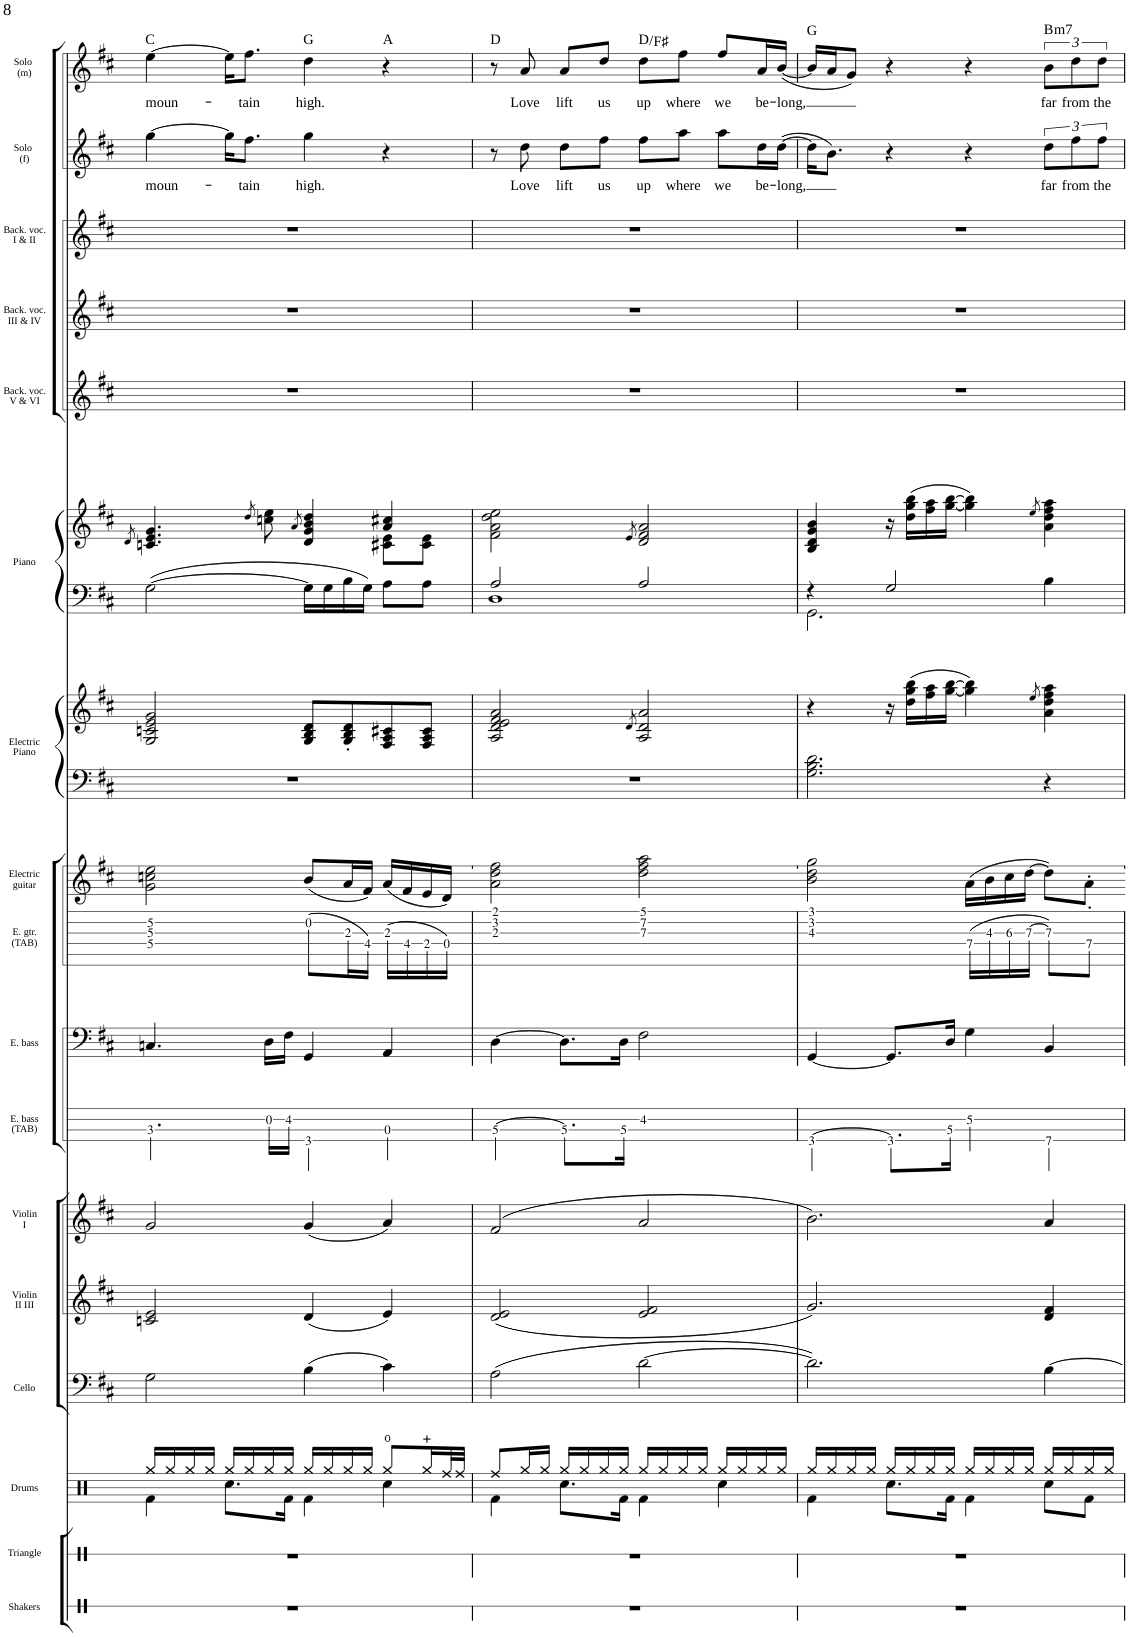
**kern	**kern	**kern	**kern	**kern	**kern	**kern	**kern	**kern	**kern	**kern	**kern	**kern	**kern	**kern	**kern	**kern	**kern	**text	**kern	**text	**harte
*part17	*part16	*part15	*part14	*part13	*part12	*part11	*part10	*part9	*part8	*part7	*part7	*part6	*part6	*part5	*part4	*part3	*part2	*part2	*part1	*part1	*part1
*staff19	*staff18	*staff17	*staff16	*staff15	*staff14	*staff13	*staff12	*staff11	*staff10	*staff9	*staff8	*staff7	*staff6	*staff5	*staff4	*staff3	*staff2	*staff2	*staff1	*staff1	*
*I"Shakers	*I"Triangle	*I"Drums	*I"Cello	*I"Violin II III	*I"Violin I	*I"E. bass (TAB)	*I"E. bass	*I"E. gtr. (TAB)	*I"Electric  guitar	*I"Electric  Piano	*	*I"Piano	*	*I"Back. voc. V &amp; VI	*I"Back. voc. III &amp; IV	*I"Back. voc. I &amp; II	*I"Solo   (f)	*	*I"Solo   (m)	*	*
*I'Shks.	*I'Trgl.	*I'Drm.	*	*I'Vln. II III	*I'Vln. I	*I'E. bass  (TAB)	*	*I'E. gtr. (TAB)	*I'Elec. gtr.	*I'E.   Pno.	*	*I'Pno.	*	*	*	*	*I'Solo   (f)	*	*I'Solo   (m)	*	*
!!LO:PB:g=z
*stria1	*stria1	*	*	*	*	*stria4	*	*stria6	*	*	*	*	*	*	*	*	*	*	*	*	*
*clefX	*clefX	*clefX	*clefF4	*clefG2	*clefG2	*	*clefF4	*	*clefG2	*clefF4	*clefG2	*clefF4	*clefG2	*clefG2	*clefG2	*clefG2	*clefG2	*	*clefG2	*	*
*	*	*	*	*	*	*	*Trd7c12	*	*Trd7c12	*	*	*	*	*	*	*	*Trd5c9	*	*Trd8c14	*	*
*k[f#c#]	*k[f#c#]	*k[f#c#]	*k[f#c#]	*k[f#c#]	*k[f#c#]	*k[f#c#]	*k[f#c#]	*k[f#c#]	*k[f#c#]	*k[f#c#]	*k[f#c#]	*k[f#c#]	*k[f#c#]	*k[f#c#]	*k[f#c#]	*k[f#c#]	*k[f#c#]	*	*k[f#c#]	*	*
*D:	*D:	*D:	*D:	*D:	*D:	*D:	*D:	*D:	*D:	*D:	*D:	*D:	*D:	*D:	*D:	*D:	*D:	*	*D:	*	*
*M4/4	*M4/4	*M4/4	*M4/4	*M4/4	*M4/4	*	*M4/4	*	*M4/4	*M4/4	*M4/4	*M4/4	*M4/4	*M4/4	*M4/4	*M4/4	*M4/4	*	*M4/4	*	*
=1	=1	=1	=1	=1	=1	=1	=1	=1	=1	=1	=1	=1	=1	=1	=1	=1	=1	=1	=1	=1	=1
.	.	.	.	.	.	.	.	.	.	.	.	.	8qd/	.	.	.	.	.	.	.	.
*	*	*^	*	*	*	*	*	*	*	*	*	*	*^	*	*	*	*	*	*	*	*
!	!	!	!	!	!	!	!	!	!	!	!	!	!	!	!	!	!	!	!	!LO:LY:b	!	!LO:LY:b	!
1r	1r	16Rgg/LL	4Rf\	2G\	2cn/ 2e/	2g/	4.CC\	4.Cn/	2G 2c 2e	2g\ 2ccn\ 2ee\	1r	2G/ 2cn/ 2e/ 2g/	[2G\	4.cn/ 4.e/ 4.g/	2.ryy	1r	1r	1r	[4gg\	moun-	[4ee\	moun-	C:maj
.	.	16Rgg/	.	.	.	.	.	.	.	.	.	.	.	.	.	.	.	.	.	.	.	.	.
.	.	16Rgg/	.	.	.	.	.	.	.	.	.	.	.	.	.	.	.	.	.	.	.	.	.
.	.	16Rgg/JJ	.	.	.	.	.	.	.	.	.	.	.	.	.	.	.	.	.	.	.	.	.
.	.	16Rgg/LL	8.Rcc\L	.	.	.	.	.	.	.	.	.	.	.	.	.	.	.	16gg\KL]	.	16ee\KL]	.	.
!	!	!	!	!	!	!	!	!	!	!	!	!	!	!	!	!	!	!	!	!LO:LY:b	!	!LO:LY:b	!
.	.	16Rgg/	.	.	.	.	.	.	.	.	.	.	.	.	.	.	.	.	8.ff#\J	-tain	8.ff#\J	-tain	.
.	.	.	.	.	.	.	.	.	.	.	.	.	.	8qdd/	.	.	.	.	.	.	.	.	.
.	.	16Rgg/	.	.	.	.	16DD\LL	16D\LL	.	.	.	.	.	8ccn\ 8ee\	.	.	.	.	.	.	.	.	.
.	.	16Rgg/JJ	16Rf\Jk	.	.	.	16FF#\JJ	16F#\JJ	.	.	.	.	.	.	.	.	.	.	.	.	.	.	.
.	.	.	.	.	.	.	.	.	.	.	.	.	.	8qa/	.	.	.	.	.	.	.	.	.
!	!	!	!	!	!	!	!	!	!	!	!	!	!	!	!	!	!	!	!	!LO:LY:b	!	!LO:LY:b	!
.	.	16Rgg/LL	4Rf\	(4B\	(4d/	(4g/	4GGG\	4GG/	(8B\L	(8b/L	.	8G/ 8B/ 8d/L	16G\LL]	4d/ 4g/ 4b/ 4dd/	.	.	.	.	4gg\	high.	4dd\	high.	G:maj
.	.	16Rgg/	.	.	.	.	.	.	.	.	.	.	16G\	.	.	.	.	.	.	.	.	.	.
.	.	16Rgg/	.	.	.	.	.	.	16A\L	16a/L	.	8G/' 8B/' 8d/'	16B\	.	.	.	.	.	.	.	.	.	.
.	.	16Rgg/JJ	.	.	.	.	.	.	16F#\JJ)	16f#/JJ)	.	.	16G\JJ	.	.	.	.	.	.	.	.	.	.
.	.	8Rgg/L	4Rcc\	4c#\)	4e/)	4a/)	4AAA\	4AA/	(16A\LL	(16a/LL	.	8F#/ 8A/ 8c#X/	8A\L	8c#X\ 8e\L	4a/ 4cc#X/	.	.	.	4r	.	4r	.	A:maj
.	.	.	.	.	.	.	.	.	16F#\	16f#/	.	.	.	.	.	.	.	.	.	.	.	.	.
.	.	16Rgg/L	.	.	.	.	.	.	16E\	16e/	.	8F#/ 8A/ 8c#/J	8A\J	8c#\ 8e\J	.	.	.	.	.	.	.	.	.
.	.	32Rff/L	.	.	.	.	.	.	16D\JJ)	16d/JJ)	.	.	.	.	.	.	.	.	.	.	.	.	.
.	.	32Rff/JJJ	.	.	.	.	.	.	.	.	.	.	.	.	.	.	.	.	.	.	.	.	.
*	*	*	*	*	*	*	*	*	*	*	*	*	*	*v	*v	*	*	*	*	*	*	*	*
=2	=2	=2	=2	=2	=2	=2	=2	=2	=2	=2	=2	=2	=2	=2	=2	=2	=2	=2	=2	=2	=2	=2
*	*	*	*	*	*	*	*	*	*	*	*	*	*^	*	*	*	*	*	*	*	*	*
1r	1r	8Rff/L	4Rf\	(2A\	(2d/ 2e/	(2f#/	[4DD\	[4D\	2A 2d 2f#	2a\ 2dd\ 2ff#\	1r	2A/ 2d/ 2e/ 2f#/ 2a/	2A/	1D	2f#\ 2a\ 2dd\ 2ee\	1r	1r	1r	8r	.	8r	.	D:maj
!	!	!	!	!	!	!	!	!	!	!	!	!	!	!	!	!	!	!	!	!LO:LY:b	!	!LO:LY:b	!
.	.	16Rgg/L	.	.	.	.	.	.	.	.	.	.	.	.	.	.	.	.	8dd\	Love	8a/	Love	.
.	.	16Rgg/JJ	.	.	.	.	.	.	.	.	.	.	.	.	.	.	.	.	.	.	.	.	.
!	!	!	!	!	!	!	!	!	!	!	!	!	!	!	!	!	!	!	!	!LO:LY:b	!	!LO:LY:b	!
.	.	16Rgg/LL	8.Rcc\L	.	.	.	8.DD\L]	8.D\L]	.	.	.	.	.	.	.	.	.	.	8dd\L	lift	8a/L	lift	.
.	.	16Rgg/	.	.	.	.	.	.	.	.	.	.	.	.	.	.	.	.	.	.	.	.	.
!	!	!	!	!	!	!	!	!	!	!	!	!	!	!	!	!	!	!	!	!LO:LY:b	!	!LO:LY:b	!
.	.	16Rgg/	.	.	.	.	.	.	.	.	.	.	.	.	.	.	.	.	8ff#\J	us	8dd/J	us	.
.	.	16Rgg/JJ	16Rf\Jk	.	.	.	16DD\Jk	16D\Jk	.	.	.	.	.	.	.	.	.	.	.	.	.	.	.
.	.	.	.	.	.	.	.	.	.	.	.	8qd/	.	.	8qe/	.	.	.	.	.	.	.	.
!	!	!	!	!	!	!	!	!	!	!	!	!	!	!	!	!	!	!	!	!LO:LY:b	!	!LO:LY:b	!
.	.	16Rgg/LL	4Rf\	[2d\	2e/ 2f#/	2a/	2FF#	2F#\	2d 2f# 2a	2dd\ 2ff#\ 2aa\	.	2A/ 2d/ 2a/	2A/	.	2d/ 2f#/ 2a/	.	.	.	8ff#\L	up	8dd\L	up	D:maj/3
.	.	16Rgg/	.	.	.	.	.	.	.	.	.	.	.	.	.	.	.	.	.	.	.	.	.
!	!	!	!	!	!	!	!	!	!	!	!	!	!	!	!	!	!	!	!	!LO:LY:b	!	!LO:LY:b	!
.	.	16Rgg/	.	.	.	.	.	.	.	.	.	.	.	.	.	.	.	.	8aa\J	where	8ff#\J	where	.
.	.	16Rgg/JJ	.	.	.	.	.	.	.	.	.	.	.	.	.	.	.	.	.	.	.	.	.
!	!	!	!	!	!	!	!	!	!	!	!	!	!	!	!	!	!	!	!	!LO:LY:b	!	!LO:LY:b	!
.	.	16Rgg/LL	4Rcc\	.	.	.	.	.	.	.	.	.	.	.	.	.	.	.	8aa\L	we	8ff#/L	we	.
.	.	16Rgg/	.	.	.	.	.	.	.	.	.	.	.	.	.	.	.	.	.	.	.	.	.
!	!	!	!	!	!	!	!	!	!	!	!	!	!	!	!	!	!	!	!	!LO:LY:b	!	!LO:LY:b	!
.	.	16Rgg/	.	.	.	.	.	.	.	.	.	.	.	.	.	.	.	.	16dd\L	be-	16a/L	be-	.
!	!	!	!	!	!	!	!	!	!	!	!	!	!	!	!	!	!	!	!	!LO:LY:b	!	!LO:LY:b	!
.	.	16Rgg/JJ	.	.	.	.	.	.	.	.	.	.	.	.	.	.	.	.	([16dd\JJ	-long,	([16b/JJ	-long,	.
=3	=3	=3	=3	=3	=3	=3	=3	=3	=3	=3	=3	=3	=3	=3	=3	=3	=3	=3	=3	=3	=3	=3	=3
1r	1r	16Rgg/LL	4Rf\	2.d\])	2.g/)	2.b\)	[4GGG\	[4GG/	2B 2d 2g	2b\ 2dd\ 2gg\	2.G\ 2.B\ 2.d\	4r	4r	2.GG\	4B/ 4d/ 4g/ 4b/	1r	1r	1r	16dd\KL]	.	16b/LL]	.	G:maj
.	.	16Rgg/	.	.	.	.	.	.	.	.	.	.	.	.	.	.	.	.	8.b\J)	.	16a/J	.	.
.	.	16Rgg/	.	.	.	.	.	.	.	.	.	.	.	.	.	.	.	.	.	.	8g/J)	.	.
.	.	16Rgg/JJ	.	.	.	.	.	.	.	.	.	.	.	.	.	.	.	.	.	.	.	.	.
.	.	16Rgg/LL	8.Rcc\L	.	.	.	8.GGG\L]	8.GG/L]	.	.	.	16r	2G/	.	16r	.	.	.	4r	.	4r	.	.
.	.	16Rgg/	.	.	.	.	.	.	.	.	.	(16dd\ 16gg\ 16bb\LL	.	.	(16dd\ 16gg\ 16bb\LL	.	.	.	.	.	.	.	.
.	.	16Rgg/	.	.	.	.	.	.	.	.	.	16ff#\ 16aa\	.	.	16ff#\ 16aa\	.	.	.	.	.	.	.	.
.	.	16Rgg/JJ	16Rf\Jk	.	.	.	16DD\Jk	16D/Jk	.	.	.	[16gg\ [16bb\JJ	.	.	[16gg\ [16bb\JJ	.	.	.	.	.	.	.	.
.	.	16Rgg/LL	4Rf\	.	.	.	4GG\	4G\	(16A\LL	(16a\LL	.	4gg\] 4bb\])	.	.	4gg\] 4bb\])	.	.	.	4r	.	4r	.	.
.	.	16Rgg/	.	.	.	.	.	.	16B\	16b\	.	.	.	.	.	.	.	.	.	.	.	.	.
.	.	16Rgg/	.	.	.	.	.	.	16c#\	16cc#\	.	.	.	.	.	.	.	.	.	.	.	.	.
.	.	16Rgg/JJ	.	.	.	.	.	.	[16d\JJ	[16dd\JJ	.	.	.	.	.	.	.	.	.	.	.	.	.
.	.	.	.	.	.	.	.	.	.	.	.	8qee/	.	.	8qee/	.	.	.	.	.	.	.	.
!	!	!	!	!	!	!	!	!	!	!	!	!	!	!	!	!	!	!	!	!LO:LY:b	!	!LO:LY:b	!LO:H:kt=m7
.	.	16Rgg/LL	8Rcc\L	[4B\	4d/ 4f#/	4a/	4BBB\	4BB/	8d\L])	8dd\L])	4r	4a\ 4dd\ 4ff#\ 4aa\	4B\	4ryy	4a\ 4dd\ 4ff#\ 4aa\	.	.	.	12dd\L	far	12b\L	far	B:min7
.	.	16Rgg/	.	.	.	.	.	.	.	.	.	.	.	.	.	.	.	.	.	.	.	.	.
!	!	!	!	!	!	!	!	!	!	!	!	!	!	!	!	!	!	!	!	!LO:LY:b	!	!LO:LY:b	!
.	.	.	.	.	.	.	.	.	.	.	.	.	.	.	.	.	.	.	12ff#\	from	12dd\	from	.
.	.	16Rgg/	8Rf\J	.	.	.	.	.	8A'\J	8a'\J	.	.	.	.	.	.	.	.	.	.	.	.	.
!	!	!	!	!	!	!	!	!	!	!	!	!	!	!	!	!	!	!	!	!LO:LY:b	!	!LO:LY:b	!
.	.	.	.	.	.	.	.	.	.	.	.	.	.	.	.	.	.	.	12ff#\J	the	12dd\J	the	.
.	.	16Rgg/JJ	.	.	.	.	.	.	.	.	.	.	.	.	.	.	.	.	.	.	.	.	.
*	*	*v	*v	*	*	*	*	*	*	*	*	*	*v	*v	*	*	*	*	*	*	*	*	*
=	=	=	=	=	=	=	=	=	=	=	=	=	=	=	=	=	=	=	=	=	=
*-	*-	*-	*-	*-	*-	*-	*-	*-	*-	*-	*-	*-	*-	*-	*-	*-	*-	*-	*-	*-	*-
